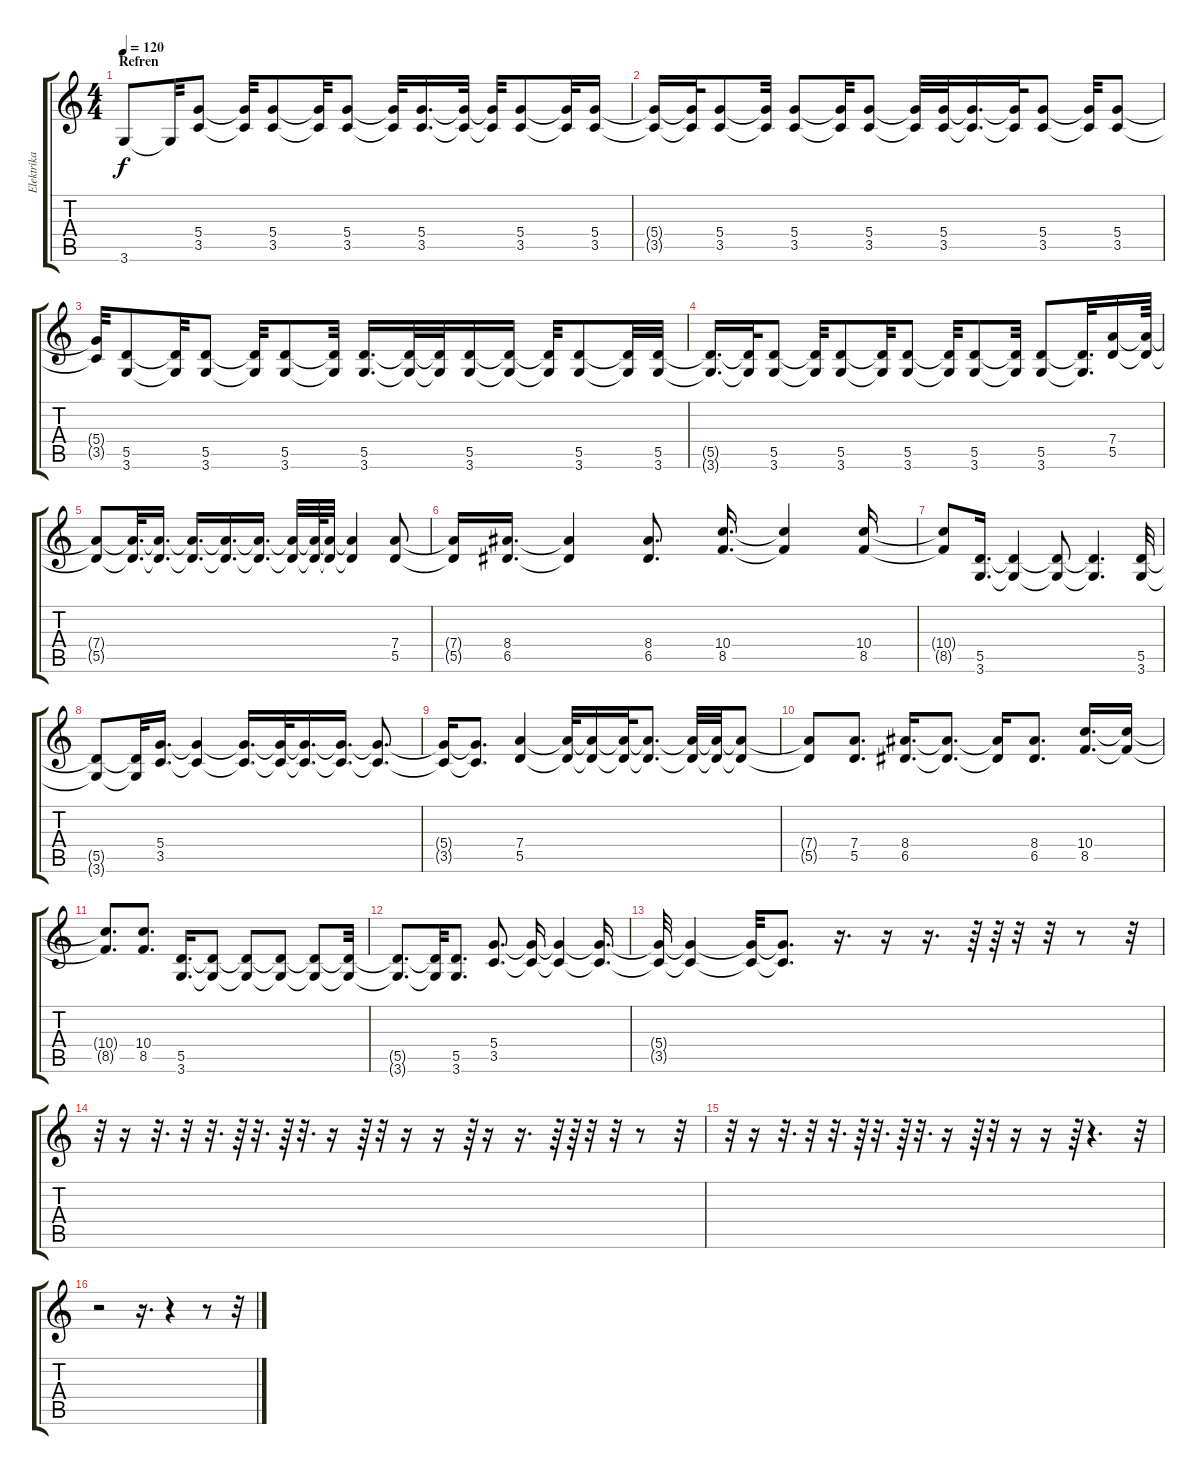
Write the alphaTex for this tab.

\track ("Elektrika Bregovic" "Elektrika ") {instrument distortionguitar}
\staff {score tabs}
\tuning (E4 B3 G3 D3 A2 E2) {hide}
\ts (4 4)
\section ("" "Refren")
\tempo 120
\clef g2
\ks c
3.6{t}.8{dy f} 3.6{t}.32 (5.4 3.5).8 (5.4{t} 3.5{t}).32 (5.4 3.5).8 (5.4{t} 3.5{t}).32 (5.4 3.5).8 (5.4{t} 3.5{t}).32 (5.4 3.5).16{d} (5.4{t} 3.5{t}).32 (5.4{t} 3.5{t}).32 (5.4 3.5).8 (5.4{t} 3.5{t}).32 (5.4 3.5).16 |
(5.4{t} 3.5{t}).16 (5.4{t} 3.5{t}).32 (5.4 3.5).8 (5.4{t} 3.5{t}).32 (5.4 3.5).8 (5.4{t} 3.5{t}).32 (5.4 3.5).8 (5.4{t} 3.5{t}).32 (5.4 3.5).32 (5.4{t} 3.5{t}).16{d} (5.4{t} 3.5{t}).32 (5.4 3.5).8 (5.4{t} 3.5{t}).32 (5.4 3.5).8 |
(5.4{t} 3.5{t}).32 (5.5 3.6).8 (5.5{t} 3.6{t}).32 (5.5 3.6).8 (5.5{t} 3.6{t}).32 (5.5 3.6).8 (5.5{t} 3.6{t}).32 (5.5 3.6).16{d} (5.5{t} 3.6{t}).32 (5.5{t} 3.6{t}).32 (5.5 3.6).16 (5.5{t} 3.6{t}).16 (5.5{t} 3.6{t}).32 (5.5 3.6).8 (5.5{t} 3.6{t}).32 (5.5 3.6).32 |
(5.5{t} 3.6{t}).16{d} (5.5{t} 3.6{t}).32 (5.5 3.6).8 (5.5{t} 3.6{t}).32 (5.5 3.6).8 (5.5{t} 3.6{t}).32 (5.5 3.6).8 (5.5{t} 3.6{t}).32 (5.5 3.6).8 (5.5{t} 3.6{t}).32 (5.5 3.6).8 (5.5{t} 3.6{t}).32{d} (7.4 5.5).16 (7.4{t} 5.5{t}).64 |
(7.4{t} 5.5{t}).8 (7.4{t} 5.5{t}).32{d} (7.4{t} 5.5{t}).16{d} (7.4{t} 5.5{t}).16{d} (7.4{t} 5.5{t}).16{d} (7.4{t} 5.5{t}).16{d} (7.4{t} 5.5{t}).32 (7.4{t} 5.5{t}).64 (7.4{t} 5.5{t}).32 (7.4{t} 5.5{t}).4 (7.4 5.5).8 |
(7.4{t} 5.5{t}).16 (8.4 6.5).16{d} (8.4{t} 6.5{t}).4 (8.4 6.5).8{d} (10.4 8.5).16{d} (10.4{t} 8.5{t}).4 (10.4 8.5).16 |
(10.4{t} 8.5{t}).8 (5.5 3.6).16{d} (5.5{t} 3.6{t}).4 (5.5{t} 3.6{t}).8 (5.5{t} 3.6{t}).4{d} (5.5 3.6).32 |
(5.5{t} 3.6{t}).8 (5.5{t} 3.6{t}).32 (5.4 3.5).16{d} (5.4{t} 3.5{t}).4 (5.4{t} 3.5{t}).16{d} (5.4{t} 3.5{t}).32 (5.4{t} 3.5{t}).16{d} (5.4{t} 3.5{t}).16{d} (5.4{t} 3.5{t}).8{d} |
(5.4{t} 3.5{t}).16 (5.4{t} 3.5{t}).8{d} (7.4 5.5).4 (7.4{t} 5.5{t}).32 (7.4{t} 5.5{t}).16 (7.4{t} 5.5{t}).32 (7.4{t} 5.5{t}).8{d} (7.4{t} 5.5{t}).32 (7.4{t} 5.5{t}).32 (7.4{t} 5.5{t}).8 |
(7.4{t} 5.5{t}).8 (7.4 5.5).8{d} (8.4 6.5).16{d} (8.4{t} 6.5{t}).8{d} (8.4{t} 6.5{t}).16 (8.4 6.5).8{d} (10.4 8.5).16{d} (10.4{t} 8.5{t}).16 |
(10.4{t} 8.5{t}).8{d} (10.4 8.5).8{d} (5.5 3.6).16{d} (5.5{t} 3.6{t}).8 (5.5{t} 3.6{t}).8 (5.5{t} 3.6{t}).8 (5.5{t} 3.6{t}).8 (5.5{t} 3.6{t}).32 |
(5.5{t} 3.6{t}).8{d} (5.5{t} 3.6{t}).32 (5.5 3.6).8{d} (5.4 3.5).8{d} (5.4{t} 3.5{t}).16 (5.4{t} 3.5{t}).4 (5.4{t} 3.5{t}).16{d} |
(5.4{t} 3.5{t}).32 (5.4{t} 3.5{t}).4 (5.4{t} 3.5{t}).32 (5.4{t} 3.5{t}).8{d} r.16{d} r.16 r.16{d} r.64 r.64 r.32 r.32 r.8 r.32 |
r.32 r.16 r.32{d} r.32 r.32{d} r.64 r.32{d} r.64 r.32{d} r.16 r.64 r.32 r.16 r.16 r.64 r.16 r.16{d} r.64 r.64 r.32 r.32 r.8 r.32 |
r.32 r.16 r.32{d} r.32 r.32{d} r.64 r.32{d} r.64 r.32{d} r.16 r.64 r.32 r.16 r.16 r.64 r.4{d} r.32 |
r.2 r.16{d} r.4 r.8 r.32
